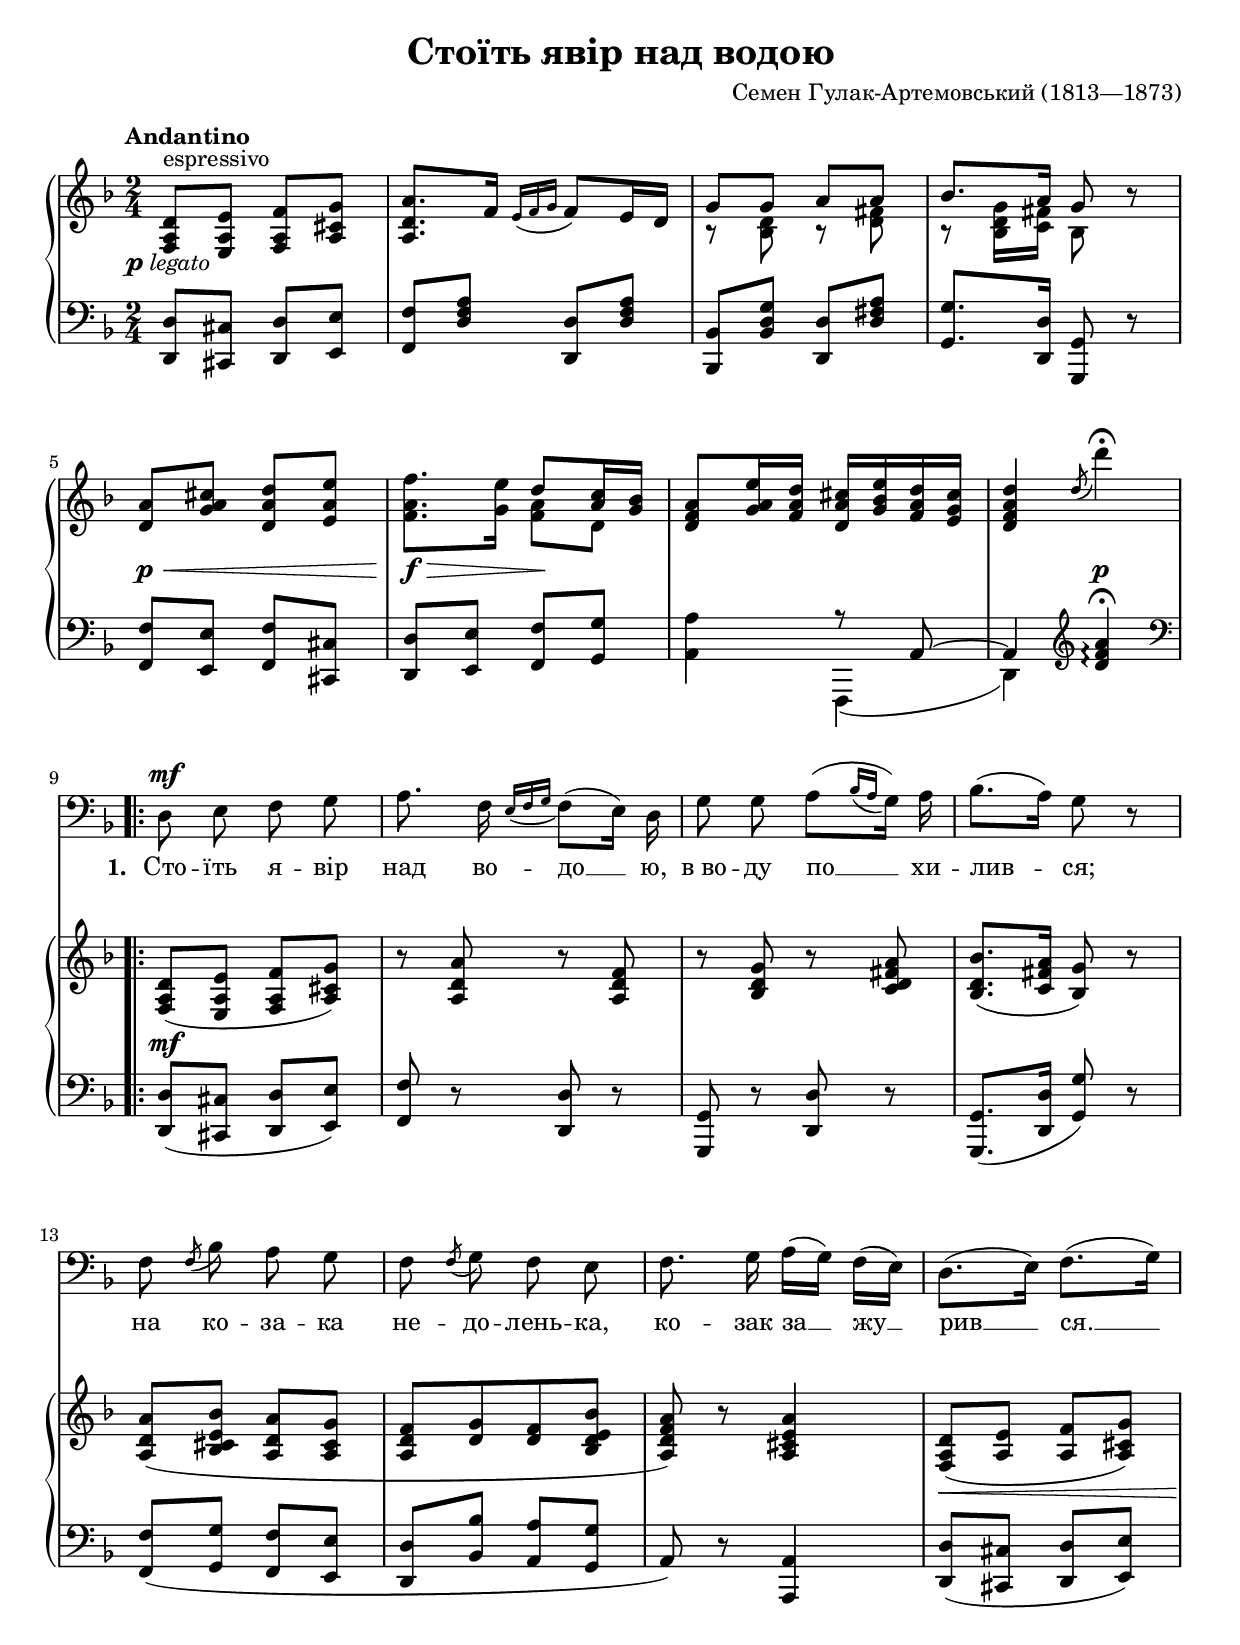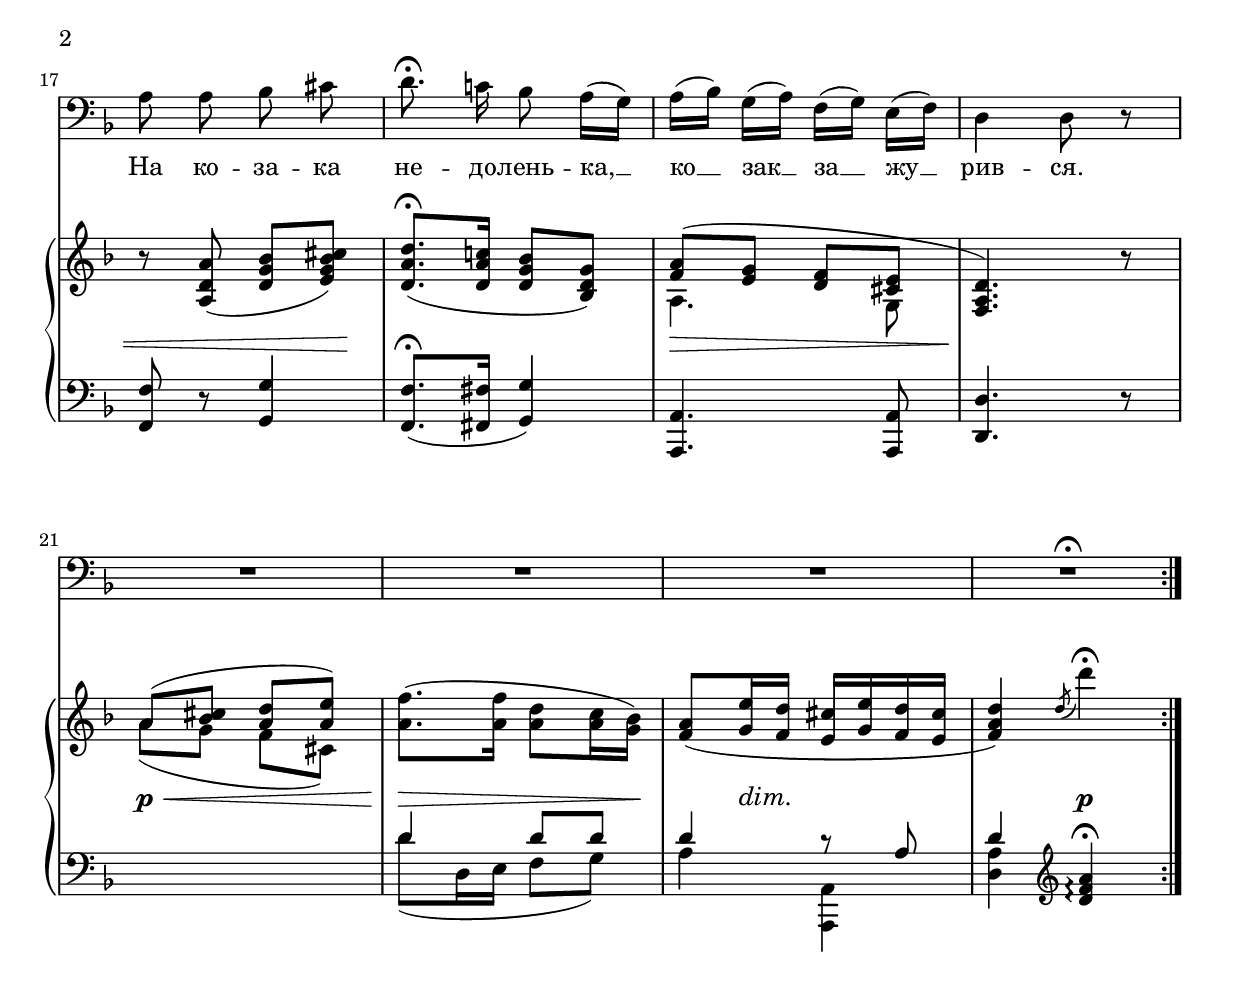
\version "2.16.2"

\layout {
  \context {
    \Score
    \override VerticalAxisGroup.remove-first = ##t
  }
  \context {
    \Staff
    \RemoveEmptyStaves
  }
}

\midi {
  \tempo 4 = 35
  \context {
    \Voice
    \remove "Dynamic_performer"
  }
}

\paper {
  indent = 0
  markup-system-spacing #'basic-distance = #0
  system-system-spacing #'stretchability = #10
}

\header {
  title = "Стоїть явір над водою"
  composer = "Семен Гулак-Артемовський (1813—1873)"

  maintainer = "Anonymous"
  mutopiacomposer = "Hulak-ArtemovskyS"
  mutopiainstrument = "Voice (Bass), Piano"
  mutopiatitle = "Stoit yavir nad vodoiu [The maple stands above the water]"
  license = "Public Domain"
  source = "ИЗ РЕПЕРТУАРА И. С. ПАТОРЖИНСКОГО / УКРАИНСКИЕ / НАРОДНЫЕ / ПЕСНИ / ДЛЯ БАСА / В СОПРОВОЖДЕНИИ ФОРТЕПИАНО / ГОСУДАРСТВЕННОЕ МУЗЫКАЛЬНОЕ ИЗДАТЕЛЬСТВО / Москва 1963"
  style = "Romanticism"
}

showMultiRests = { % http://lsr.di.unimi.it/LSR/Item?id=312
 \set Staff.keepAliveInterfaces = #'(
    rhythmic-grob-interface
    multi-measure-rest-interface
    lyric-interface
    stanza-number-interface
    percent-repeat-interface)
}

global = {
  \tempo Andantino
  \key d \minor
  \time 2/4

  s2*4 \break
  s2*4 \break
  \repeat volta 3 {
    s2*4 \break
    s2*4 \break

      \barNumberCheck 17 \pageBreak

    s2*4 \break
    s2*4 \break
  }
}

melody = \relative c {
  R2*8 |

    \barNumberCheck 9

  d8\mf e f g |
  a8. f16 \acciaccatura { e16[ f g] } f8[( e16)] d16 |
  g8 g a8[( \acciaccatura { bes16[ a] } g16)] a |
  bes8.[( a16)] g8 r |

    \barNumberCheck 13

  f8 \acciaccatura f bes8 a g |
  f8 \acciaccatura f g8 f e |
  f8. g16 a16[( g)] f[( e)] |
  d8.[( e16)] f8.[( g16)]

    \barNumberCheck 17

  a8 a bes cis |
  d8.\fermata c!16 bes8 a16[( g)] |
  a16[( bes)] g[( a)] f[( g)] e[( f)] |
  d4 d8 r |

    \barNumberCheck 21

  \showMultiRests R2*3 |
  R2^\markup \musicglyph #"scripts.ufermata" |
}

firstStanza = \lyricmode {
  \set stanza = #"1. "
  Сто -- їть я -- вір над во -- до __ ю, в_во -- ду по __ хи -- лив -- ся;
  на ко -- за -- ка не -- до -- лень -- ка, ко -- зак за __ жу __ рив __ ся. __
  На ко -- за -- ка не -- до -- лень -- ка, __ ко __ зак __ за __ жу __ рив -- ся.
}
secondStanza = \lyricmode {
  \set stanza = #"2. "
  Не хи -- ли -- ся, я -- во -- ронь __ ку, ще ти зе __ ле -- нень -- кий!
  Не жу -- ри -- ся, ко -- за -- чень -- ку, __ ще_ж ти мо __ ло __ день __ кий! __
  Не жу -- ри -- ся, ко -- за -- чень -- ку, __ ще_ж __ ти __ мо __ ло __ день -- кий!
}
thirdStanza = \lyricmode {
  \set stanza = #"3. "
  «Як же ме -- ні не хи -- ли __ тись,— во -- да ко __ рінь ми __ є;
  Як же ме -- ні не жу -- ри -- тись, ко -- ли сер __ це __  ни __ є! __
  Як же ме -- ні не жу -- ри -- тись, __ ко __ ли __ сер __ це __  ни -- є!»
}

%{
Стоїть явір над водою,
В воду похилився;
На козака недоленька:
Козак зажурився.

Не хилися, явороньку,
Ще ти зелененький!
Не журися, козаченьку,
Ще ж ти молоденький!

«Як же мені не хилитись,—
Вода корінь миє;
Як же мені не журитись,
Коли серце ниє!»
%}

upper = \relative c {
  <f a d>8^"espressivo" <e a e'> <f a f'> <a cis g'> |
  <a d a'>8. f'16 \acciaccatura { e16[ f g] } f8 e16 d |
  << { g8 g a a } \\ { bes,8\rest <bes d> bes\rest <d fis> } >> |
  << { bes'8. a16 g8 } \\ { bes,8\rest <bes d g>16 <c fis> bes8 } >> r8 |

    \barNumberCheck 5

  <d a'>8 <g a cis> <d a' d> <e a e'> |
  <f a f'>8. <g e'>16 << { d'8 <a c>16 <g bes> } \\ { <f a>8 d } >> |
  <d f a>8 <g a e'>16 <f a d> <d a' cis> <g bes e> <f a d> <e g cis> |
  <d f a d>4 \acciaccatura d'8 d'4\fermata |

    \barNumberCheck 9

  <f,,, a d>8( <e a e'> <f a f'> <a cis g'>) |
  r8 <a d a'> r <a d f> |
  r8 <bes d g> r <c d fis a> |
  <bes d bes'>8.( <c fis a>16 <bes g'>8) r |

    \barNumberCheck 13

  <a d a'>8_( <bes cis e bes'> <a d a'> <a cis g'> |
  <a d f>8[ <d g> <d f> <bes d e bes'>] |
  <a d f a>8) r <a cis e a>4 |
  <f a d>8( <a e'> <a f'> <a cis g'>) |

    \barNumberCheck 17

  r8 <a d a'>( <d g bes> <e g bes cis>) |
  <d a' d>8.\fermata( <d a' c!>16 <d g bes>8 <bes d g>) |
  <<
    {
      <f' a>8( <e g> <d f> <cis e> |
      <f, a d>4.) bes'8\rest |
    } \\ {
      a,4. g8 |
      s2 |
    }
  >> |

    \barNumberCheck 21

  \stemUp a'8^( <bes cis> <a d> <a e'>) \stemNeutral |
  <a f'>8.( <a f'>16 <a d>8 <a c>16 <g bes>) |
  <f a>8( <g e'>16 <f d'> <e cis'> <g e'> <f d'> <e cis'> |
  <f a d>4) \acciaccatura d'8 d'4\fermata |
}

lower = \relative c, {
  <d d'>8 <cis cis'> <d d'> <e e'> |
  <f f'>8 <d' f a> <d, d'> <d' f a> |
  <bes, bes'>8 <bes' d g> <d, d'> <d' fis a> |
  <g, g'>8. <d d'>16 <g, g'>8 r |

    \barNumberCheck 5

  <f' f'>8 <e e'> <f f'> <cis cis'> |
  <d d'>8 <e e'> <f f'> <g g'> |
  <<
    {
      s4 r8 a~ |
      a4 \clef treble <d' f a>4\arpeggio\fermata \clef bass |
    } \\ {
      <a, a'>4 f,4( |
      d'4) s |
    }
  >>

    \barNumberCheck 9

  <d d'>8( <cis cis'> <d d'> <e e'>) |
  <f f'>8 r <d d'> r |
  <g, g'>8 r <d' d'> r |
  <g, g'>8.( <d' d'>16 <g g'>8) r |

    \barNumberCheck 13

  <f f'>8_( <g g'> <f f'> <e e'> |
  <d d'>8 <bes' bes'> <a a'>^[ <g g'>] |
  a8) r <a, a'>4 |
  <d d'>8( <cis cis'> <d d'> <e e'>) |

    \barNumberCheck 17

  <f f'>8 r <g g'>4 |
  <f f'>8.\fermata( <fis fis'>16 <g g'>4) |
  <a, a'>4. <a a'>8 |
  <d d'>4. r8 |

    \barNumberCheck 21

  \change Staff = "upper" \stemDown a'''8_( g f cis) \stemNeutral \change Staff = "lower" |
  <<
    {
      d4 d8 d |
      d4 c8\rest a |
      d4
    } \\ {
      d8( d,16 e f8 g) |
      a4 <a,, a'> |
      <d' a'>4
    }
  >> \clef treble <d' f a>4\arpeggio^\fermata |
}

dynamics = {
  \override DynamicTextSpanner #'style = #'none

  s8-#(make-dynamic-script (markup #:dynamic "p" #:normal-text #:italic "legato")) s4. |
  s2*3 |

    \barNumberCheck 5

  s8\p\< s4. |
  s8\f\> s s\! s |
  s2 |
  s4 s\p |

    \barNumberCheck  9

  s8\mf s4. |
  s2*3 |

    \barNumberCheck 13 |

  s2*3 |
  s8\< s s s |

    \barNumberCheck 17

  s8 s s s\! |
  s2 |
  s8\> s s s |
  s2\! |

    \barNumberCheck 21

  s8\p\< s4. |
  s8.\> s16 s8 s16 s\! |
  s8 s\dim s4 |
  s4 s\p |

}

\score {
  <<
    \new Staff \with { midiInstrument = "voice oohs" } <<
      \new Voice \global
      \new Voice = "voice" {
        \clef bass
        \autoBeamOff
        \dynamicUp
        \melody
      }
      \new Lyrics \lyricsto "voice" \firstStanza
      %\new Lyrics \lyricsto "voice" \secondStanza
      %\new Lyrics \lyricsto "voice" \thirdStanza
    >>
    \new PianoStaff \with { midiInstrument = "acoustic grand" } <<
      \new Staff = "upper" <<
        \clef treble
        \global
        \upper
      >>
      \new Dynamics = "dynamics" <<
        \global
        \dynamics
      >>
      \new Staff = "lower" <<
        \clef bass
        \global
        \lower
      >>
    >>
  >>

  \layout {}
  \midi {}
}